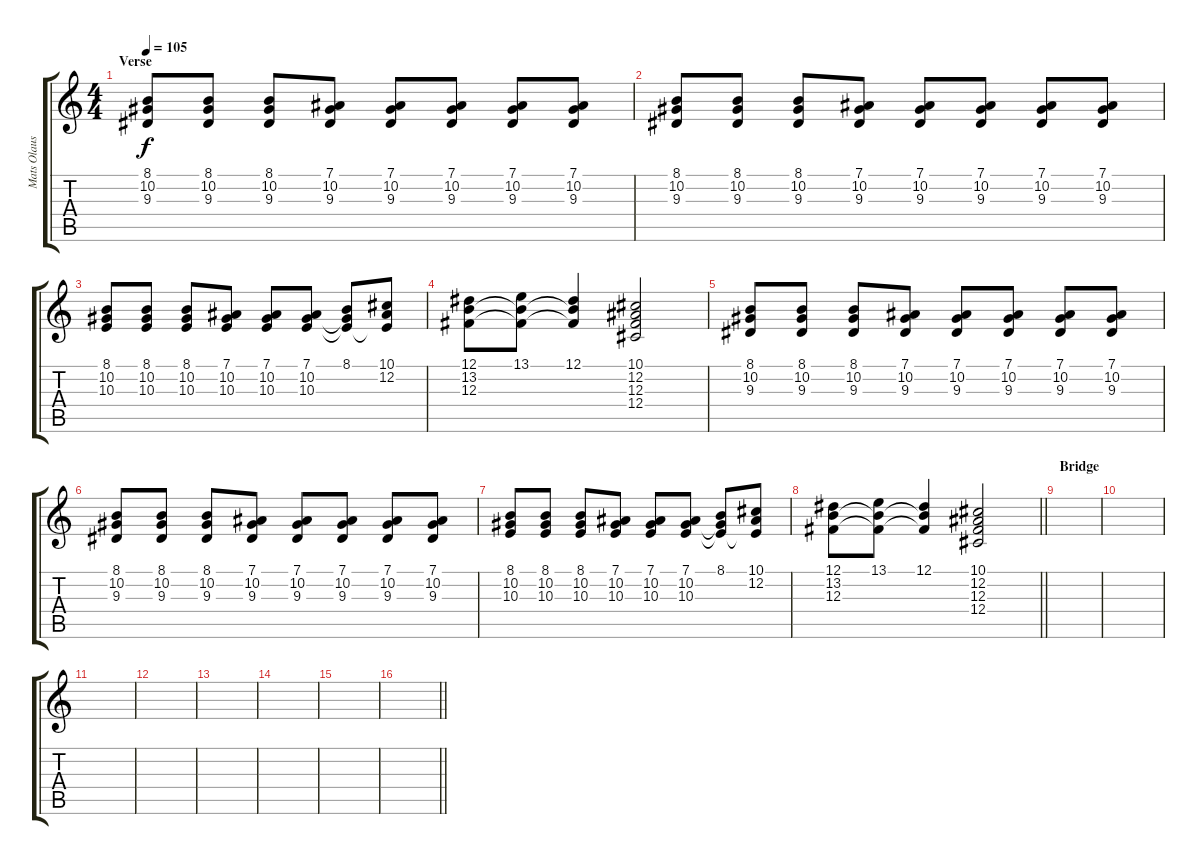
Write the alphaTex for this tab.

\track ("Mats Olausson" "Mats Olaus") {instrument dulcimer}
\staff {score tabs}
\tuning (Eb4 Bb3 Gb3 Db3 Ab2 Eb2) {hide}
\ts (4 4)
\section ("" "Verse")
\tempo 105
\clef g2
\ks c
(8.1 10.2 9.3).8{dy f} (8.1 10.2 9.3).8 (8.1 10.2 9.3).8 (7.1 10.2 9.3).8 (7.1 10.2 9.3).8 (7.1 10.2 9.3).8 (7.1 10.2 9.3).8 (7.1 10.2 9.3).8 |
(8.1 10.2 9.3).8 (8.1 10.2 9.3).8 (8.1 10.2 9.3).8 (7.1 10.2 9.3).8 (7.1 10.2 9.3).8 (7.1 10.2 9.3).8 (7.1 10.2 9.3).8 (7.1 10.2 9.3).8 |
(8.1 10.2 10.3).8 (8.1 10.2 10.3).8 (8.1 10.2 10.3).8 (7.1 10.2 10.3).8 (7.1 10.2 10.3).8 (7.1 10.2 10.3).8 (8.1 10.2{t} 10.3{t}).8 (10.1 12.2 10.3{t}).8 |
(12.1 13.2 12.3).8 (13.1 13.2{t} 12.3{t}).8 (12.1 13.2{t} 12.3{t}).4 (10.1 12.2 12.3 12.4).2 |
(8.1 10.2 9.3).8 (8.1 10.2 9.3).8 (8.1 10.2 9.3).8 (7.1 10.2 9.3).8 (7.1 10.2 9.3).8 (7.1 10.2 9.3).8 (7.1 10.2 9.3).8 (7.1 10.2 9.3).8 |
(8.1 10.2 9.3).8 (8.1 10.2 9.3).8 (8.1 10.2 9.3).8 (7.1 10.2 9.3).8 (7.1 10.2 9.3).8 (7.1 10.2 9.3).8 (7.1 10.2 9.3).8 (7.1 10.2 9.3).8 |
(8.1 10.2 10.3).8 (8.1 10.2 10.3).8 (8.1 10.2 10.3).8 (7.1 10.2 10.3).8 (7.1 10.2 10.3).8 (7.1 10.2 10.3).8 (8.1 10.2{t} 10.3{t}).8 (10.1 12.2 10.3{t}).8 |
\barLineRight lightlight
(12.1 13.2 12.3).8 (13.1 13.2{t} 12.3{t}).8 (12.1 13.2{t} 12.3{t}).4 (10.1 12.2 12.3 12.4).2 |
\section ("" "Bridge")
|
|
|
|
|
|
|
\barLineRight lightlight
